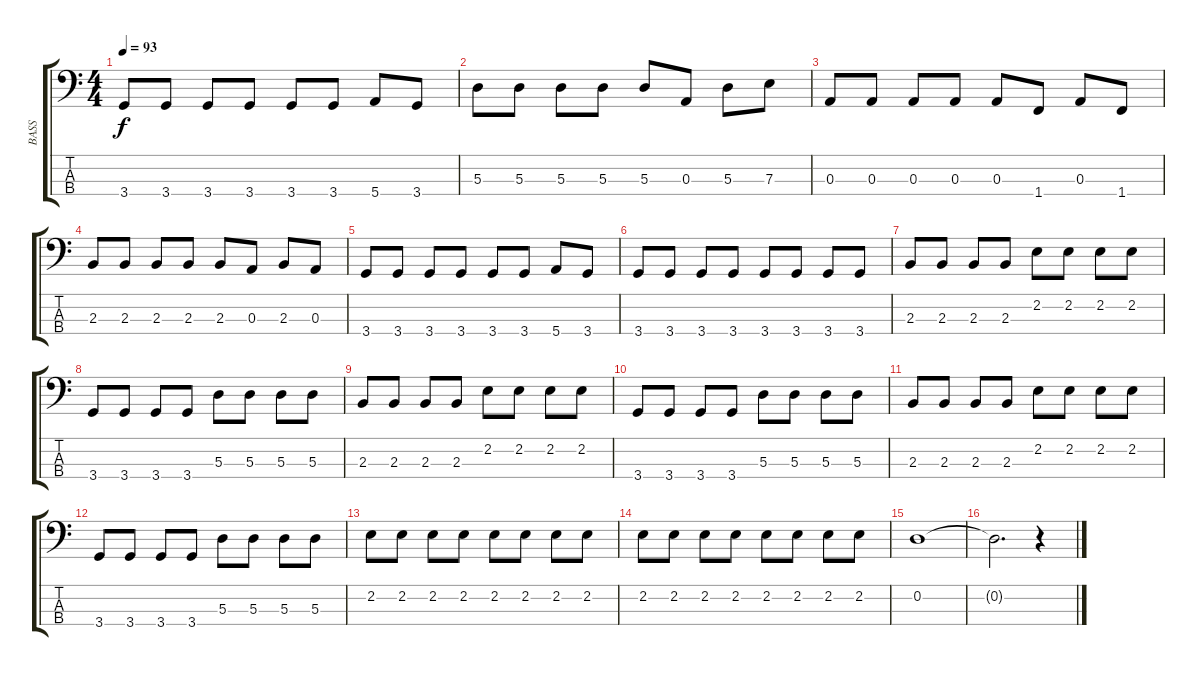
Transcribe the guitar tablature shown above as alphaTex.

\track ("BASS" "BASS") {instrument electricbassfinger}
\staff {score tabs}
\tuning (G2 D2 A1 E1) {hide}
\ts (4 4)
\tempo 93
\clef f4
\ks c
3.4.8{dy f} 3.4.8 3.4.8 3.4.8 3.4.8 3.4.8 5.4.8 3.4.8 |
5.3.8 5.3.8 5.3.8 5.3.8 5.3.8 0.3.8 5.3.8 7.3.8 |
0.3.8 0.3.8 0.3.8 0.3.8 0.3.8 1.4.8 0.3.8 1.4.8 |
2.3.8 2.3.8 2.3.8 2.3.8 2.3.8 0.3.8 2.3.8 0.3.8 |
3.4.8 3.4.8 3.4.8 3.4.8 3.4.8 3.4.8 5.4.8 3.4.8 |
3.4.8 3.4.8 3.4.8 3.4.8 3.4.8 3.4.8 3.4.8 3.4.8 |
2.3.8 2.3.8 2.3.8 2.3.8 2.2.8 2.2.8 2.2.8 2.2.8 |
3.4.8 3.4.8 3.4.8 3.4.8 5.3.8 5.3.8 5.3.8 5.3.8 |
2.3.8 2.3.8 2.3.8 2.3.8 2.2.8 2.2.8 2.2.8 2.2.8 |
3.4.8 3.4.8 3.4.8 3.4.8 5.3.8 5.3.8 5.3.8 5.3.8 |
2.3.8 2.3.8 2.3.8 2.3.8 2.2.8 2.2.8 2.2.8 2.2.8 |
3.4.8 3.4.8 3.4.8 3.4.8 5.3.8 5.3.8 5.3.8 5.3.8 |
2.2.8 2.2.8 2.2.8 2.2.8 2.2.8 2.2.8 2.2.8 2.2.8 |
2.2.8 2.2.8 2.2.8 2.2.8 2.2.8 2.2.8 2.2.8 2.2.8 |
0.2.1 |
0.2{t}.2{d} r.4
